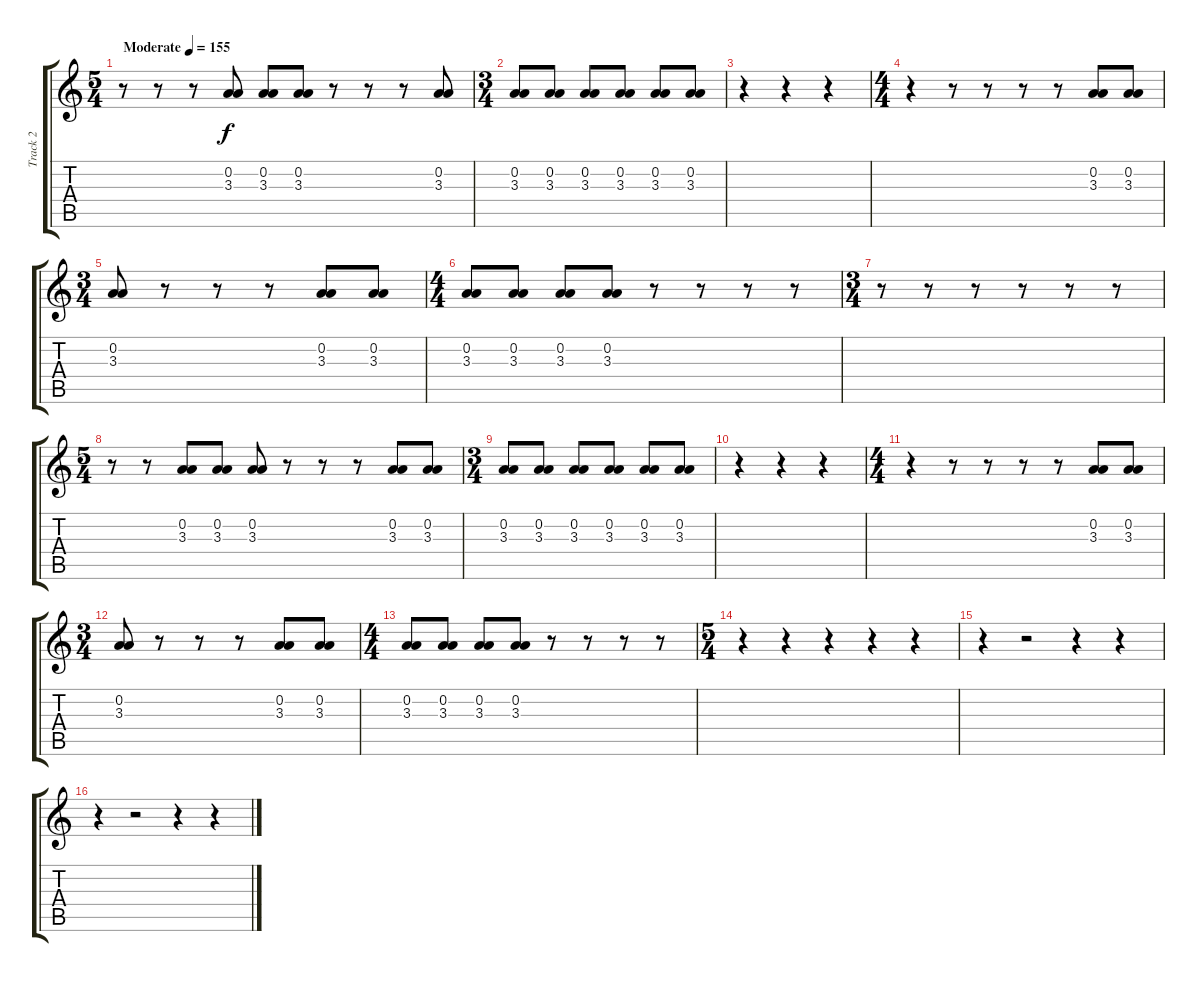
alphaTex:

\track ("Track 2" "Track 2") {instrument distortionguitar}
\staff {score tabs}
\tuning (E4 A3 Gb3 D3 A2 D2) {hide}
\ts (5 4)
\tempo (155 "Moderate")
\clef g2
\ks c
r.8{dy f instrument distortionguitar} r.8 r.8 (0.2 3.3).8 (0.2 3.3).8 (0.2 3.3).8 r.8 r.8 r.8 (0.2 3.3).8 |
\ts (3 4)
(0.2 3.3).8 (0.2 3.3).8 (0.2 3.3).8 (0.2 3.3).8 (0.2 3.3).8 (0.2 3.3).8 |
r.4 r.4 r.4 |
\ts (4 4)
r.4 r.8 r.8 r.8 r.8 (0.2 3.3).8 (0.2 3.3).8 |
\ts (3 4)
(0.2 3.3).8 r.8 r.8 r.8 (0.2 3.3).8 (0.2 3.3).8 |
\ts (4 4)
(0.2 3.3).8 (0.2 3.3).8 (0.2 3.3).8 (0.2 3.3).8 r.8 r.8 r.8 r.8 |
\ts (3 4)
r.8 r.8 r.8 r.8 r.8 r.8 |
\ts (5 4)
r.8 r.8 (0.2 3.3).8 (0.2 3.3).8 (0.2 3.3).8 r.8 r.8 r.8 (0.2 3.3).8 (0.2 3.3).8 |
\ts (3 4)
(0.2 3.3).8 (0.2 3.3).8 (0.2 3.3).8 (0.2 3.3).8 (0.2 3.3).8 (0.2 3.3).8 |
r.4 r.4 r.4 |
\ts (4 4)
r.4 r.8 r.8 r.8 r.8 (0.2 3.3).8 (0.2 3.3).8 |
\ts (3 4)
(0.2 3.3).8 r.8 r.8 r.8 (0.2 3.3).8 (0.2 3.3).8 |
\ts (4 4)
(0.2 3.3).8 (0.2 3.3).8 (0.2 3.3).8 (0.2 3.3).8 r.8 r.8 r.8 r.8 |
\ts (5 4)
r.4 r.4 r.4 r.4 r.4 |
r.4 r.2 r.4 r.4 |
r.4 r.2 r.4 r.4
